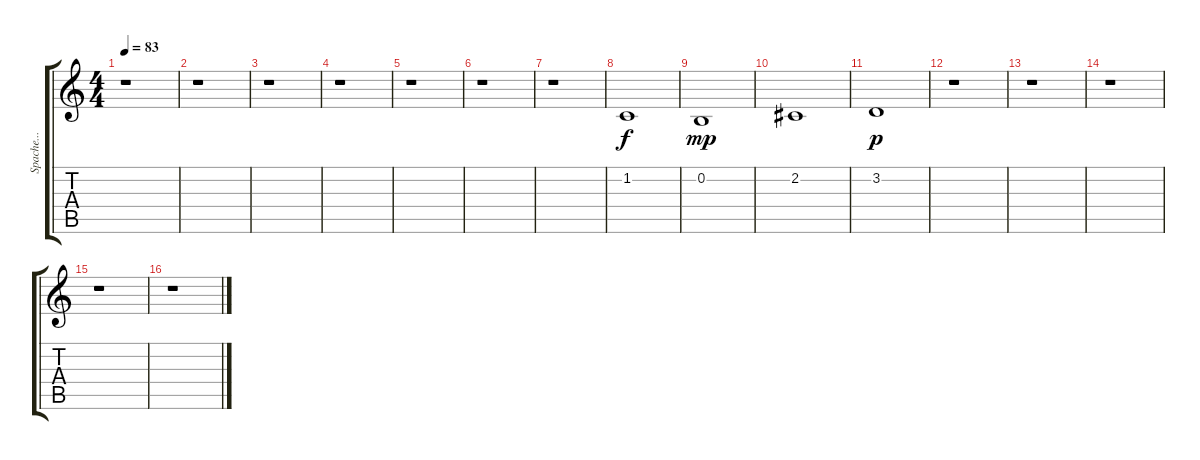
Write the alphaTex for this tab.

\track ("Spache...           " "Spache... ") {instrument pad7halo}
\staff {score tabs}
\tuning (E4 B3 G3 D3 A2 E2) {hide}
\ts (4 4)
\tempo 83
\clef g2
\ks c
r.1{dy f} |
r.1 |
r.1 |
r.1 |
r.1 |
r.1 |
r.1 |
1.2.1{volume 6} |
0.2.1{dy mp volume 16} |
2.2.1 |
3.2.1{dy p} |
r.1 |
r.1 |
r.1 |
r.1 |
r.1
